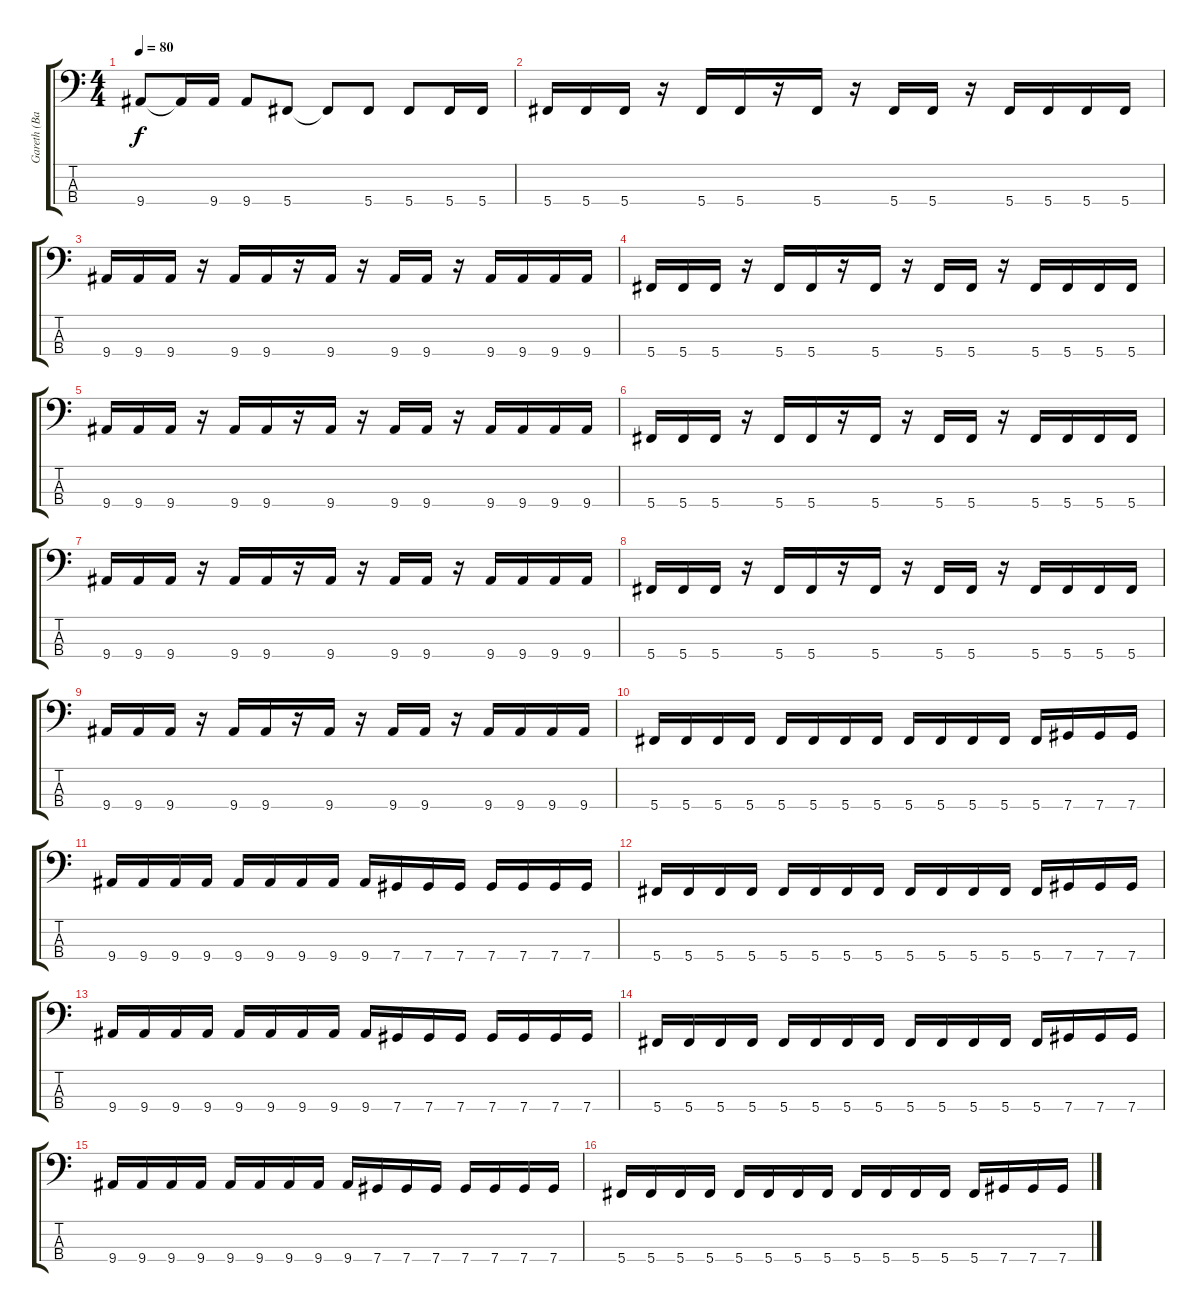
\track ("Gareth (Bass)" "Gareth (Ba") {instrument electricbassfinger}
\staff {score tabs}
\tuning (Gb2 Db2 Ab1 Db1) {hide}
\ts (4 4)
\tempo 80
\clef f4
\ks c
9.4.8{dy f} 9.4{t}.16 9.4.16 9.4.8 5.4.8 5.4{t}.8 5.4.8 5.4.8 5.4.16 5.4.16 |
5.4.16 5.4.16 5.4.16 r.16 5.4.16 5.4.16 r.16 5.4.16 r.16 5.4.16 5.4.16 r.16 5.4.16 5.4.16 5.4.16 5.4.16 |
9.4.16 9.4.16 9.4.16 r.16 9.4.16 9.4.16 r.16 9.4.16 r.16 9.4.16 9.4.16 r.16 9.4.16 9.4.16 9.4.16 9.4.16 |
5.4.16 5.4.16 5.4.16 r.16 5.4.16 5.4.16 r.16 5.4.16 r.16 5.4.16 5.4.16 r.16 5.4.16 5.4.16 5.4.16 5.4.16 |
9.4.16 9.4.16 9.4.16 r.16 9.4.16 9.4.16 r.16 9.4.16 r.16 9.4.16 9.4.16 r.16 9.4.16 9.4.16 9.4.16 9.4.16 |
5.4.16 5.4.16 5.4.16 r.16 5.4.16 5.4.16 r.16 5.4.16 r.16 5.4.16 5.4.16 r.16 5.4.16 5.4.16 5.4.16 5.4.16 |
9.4.16 9.4.16 9.4.16 r.16 9.4.16 9.4.16 r.16 9.4.16 r.16 9.4.16 9.4.16 r.16 9.4.16 9.4.16 9.4.16 9.4.16 |
5.4.16 5.4.16 5.4.16 r.16 5.4.16 5.4.16 r.16 5.4.16 r.16 5.4.16 5.4.16 r.16 5.4.16 5.4.16 5.4.16 5.4.16 |
9.4.16 9.4.16 9.4.16 r.16 9.4.16 9.4.16 r.16 9.4.16 r.16 9.4.16 9.4.16 r.16 9.4.16 9.4.16 9.4.16 9.4.16 |
5.4.16 5.4.16 5.4.16 5.4.16 5.4.16 5.4.16 5.4.16 5.4.16 5.4.16 5.4.16 5.4.16 5.4.16 5.4.16 7.4.16 7.4.16 7.4.16 |
9.4.16 9.4.16 9.4.16 9.4.16 9.4.16 9.4.16 9.4.16 9.4.16 9.4.16 7.4.16 7.4.16 7.4.16 7.4.16 7.4.16 7.4.16 7.4.16 |
5.4.16 5.4.16 5.4.16 5.4.16 5.4.16 5.4.16 5.4.16 5.4.16 5.4.16 5.4.16 5.4.16 5.4.16 5.4.16 7.4.16 7.4.16 7.4.16 |
9.4.16 9.4.16 9.4.16 9.4.16 9.4.16 9.4.16 9.4.16 9.4.16 9.4.16 7.4.16 7.4.16 7.4.16 7.4.16 7.4.16 7.4.16 7.4.16 |
5.4.16 5.4.16 5.4.16 5.4.16 5.4.16 5.4.16 5.4.16 5.4.16 5.4.16 5.4.16 5.4.16 5.4.16 5.4.16 7.4.16 7.4.16 7.4.16 |
9.4.16 9.4.16 9.4.16 9.4.16 9.4.16 9.4.16 9.4.16 9.4.16 9.4.16 7.4.16 7.4.16 7.4.16 7.4.16 7.4.16 7.4.16 7.4.16 |
5.4.16 5.4.16 5.4.16 5.4.16 5.4.16 5.4.16 5.4.16 5.4.16 5.4.16 5.4.16 5.4.16 5.4.16 5.4.16 7.4.16 7.4.16 7.4.16
